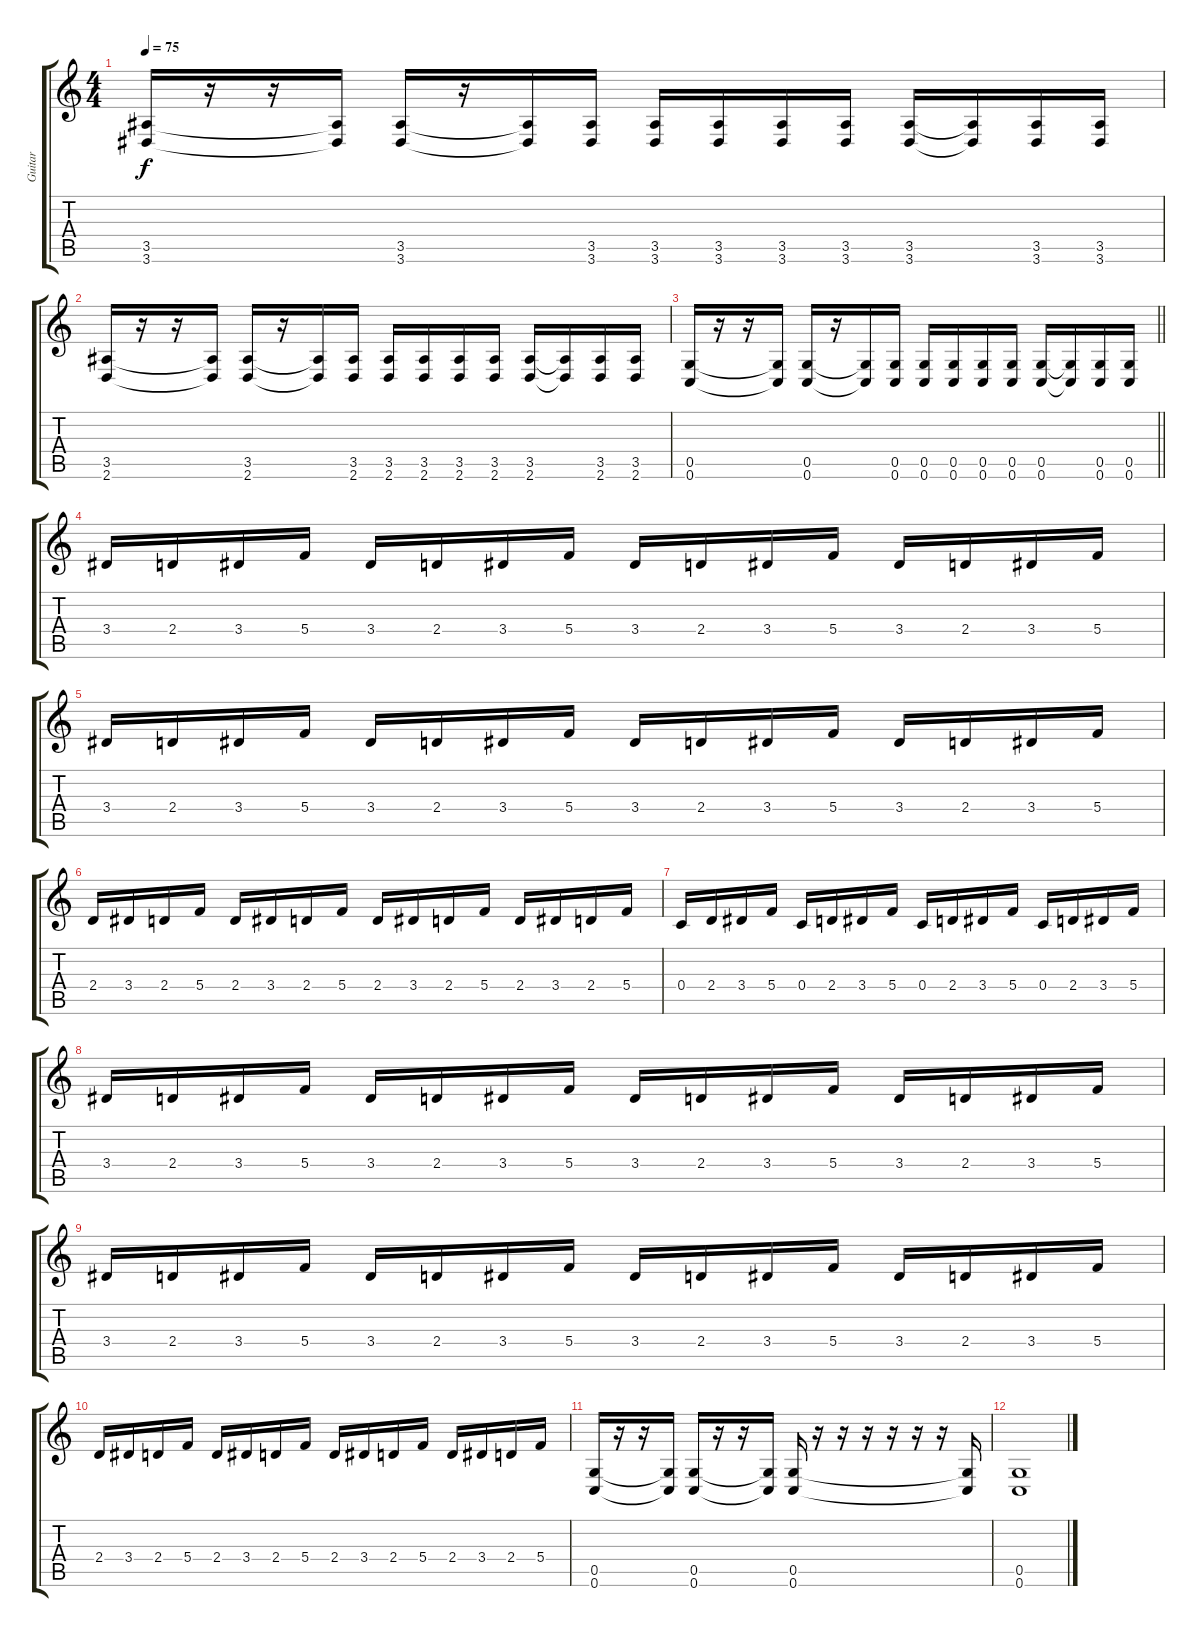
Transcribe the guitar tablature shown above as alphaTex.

\track ("Guitar" "Guitar") {instrument distortionguitar}
\staff {score tabs}
\tuning (D4 A3 F3 C3 G2 C2) {hide}
\ts (4 4)
\tempo 75
\clef g2
\ks c
(3.5 3.6).16{dy f} r.16 r.16 (3.5{t} 3.6{t}).16 (3.5 3.6).16 r.16 (3.5{t} 3.6{t}).16 (3.5 3.6).16 (3.5 3.6).16 (3.5 3.6).16 (3.5 3.6).16 (3.5 3.6).16 (3.5 3.6).16 (3.5{t} 3.6{t}).16 (3.5 3.6).16 (3.5 3.6).16 |
(3.5 2.6).16 r.16 r.16 (3.5{t} 2.6{t}).16 (3.5 2.6).16 r.16 (3.5{t} 2.6{t}).16 (3.5 2.6).16 (3.5 2.6).16 (3.5 2.6).16 (3.5 2.6).16 (3.5 2.6).16 (3.5 2.6).16 (3.5{t} 2.6{t}).16 (3.5 2.6).16 (3.5 2.6).16 |
\barLineRight lightlight
(0.5 0.6).16 r.16 r.16 (0.5{t} 0.6{t}).16 (0.5 0.6).16 r.16 (0.5{t} 0.6{t}).16 (0.5 0.6).16 (0.5 0.6).16 (0.5 0.6).16 (0.5 0.6).16 (0.5 0.6).16 (0.5 0.6).16 (0.5{t} 0.6{t}).16 (0.5 0.6).16 (0.5 0.6).16 |
\section ("" "")
3.4.16 2.4.16 3.4.16 5.4.16 3.4.16 2.4.16 3.4.16 5.4.16 3.4.16 2.4.16 3.4.16 5.4.16 3.4.16 2.4.16 3.4.16 5.4.16 |
3.4.16 2.4.16 3.4.16 5.4.16 3.4.16 2.4.16 3.4.16 5.4.16 3.4.16 2.4.16 3.4.16 5.4.16 3.4.16 2.4.16 3.4.16 5.4.16 |
2.4.16 3.4.16 2.4.16 5.4.16 2.4.16 3.4.16 2.4.16 5.4.16 2.4.16 3.4.16 2.4.16 5.4.16 2.4.16 3.4.16 2.4.16 5.4.16 |
0.4.16 2.4.16 3.4.16 5.4.16 0.4.16 2.4.16 3.4.16 5.4.16 0.4.16 2.4.16 3.4.16 5.4.16 0.4.16 2.4.16 3.4.16 5.4.16 |
3.4.16 2.4.16 3.4.16 5.4.16 3.4.16 2.4.16 3.4.16 5.4.16 3.4.16 2.4.16 3.4.16 5.4.16 3.4.16 2.4.16 3.4.16 5.4.16 |
3.4.16 2.4.16 3.4.16 5.4.16 3.4.16 2.4.16 3.4.16 5.4.16 3.4.16 2.4.16 3.4.16 5.4.16 3.4.16 2.4.16 3.4.16 5.4.16 |
2.4.16 3.4.16 2.4.16 5.4.16 2.4.16 3.4.16 2.4.16 5.4.16 2.4.16 3.4.16 2.4.16 5.4.16 2.4.16 3.4.16 2.4.16 5.4.16 |
(0.5 0.6).16 r.16 r.16 (0.5{t} 0.6{t}).16 (0.5 0.6).16 r.16 r.16 (0.5{t} 0.6{t}).16 (0.5 0.6).16 r.16 r.16 r.16 r.16 r.16 r.16 (0.5{t} 0.6{t}).16 |
(0.5 0.6).1
